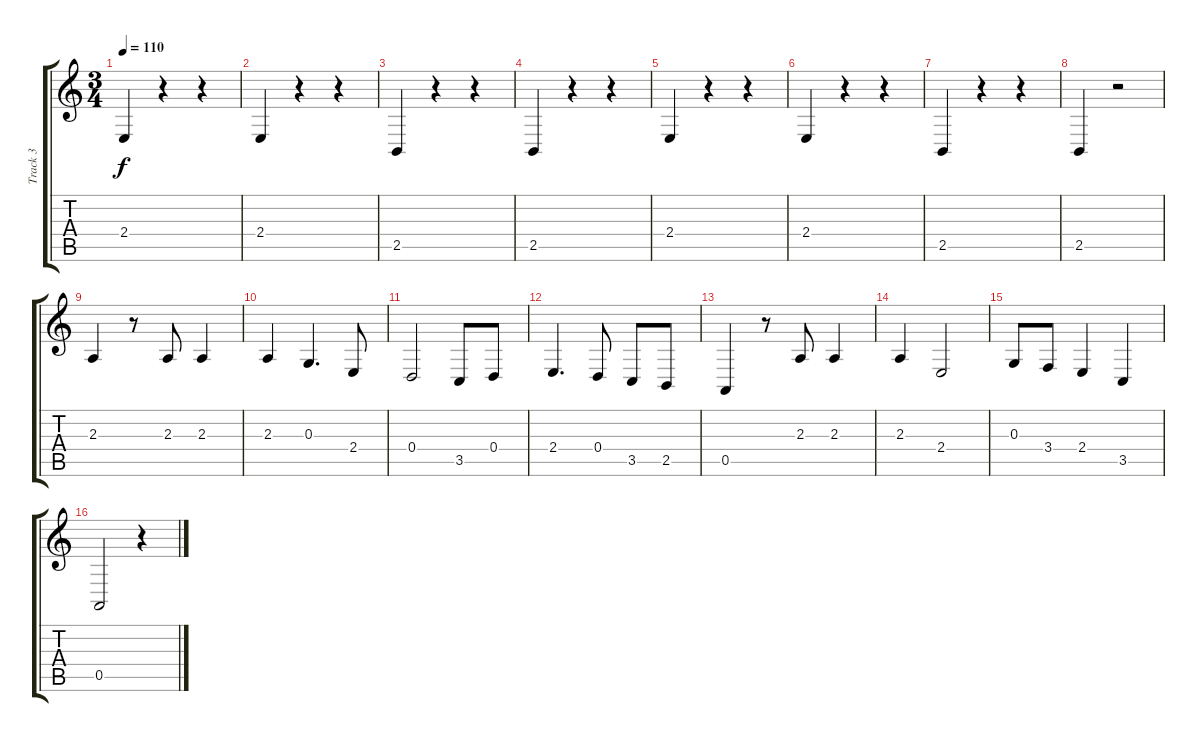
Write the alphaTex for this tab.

\track ("Track 3" "Track 3") {instrument flute}
\staff {score tabs}
\tuning (E4 B3 G3 D3 A2 E2) {hide}
\ts (3 4)
\tempo 110
\clef g2
\ks c
2.4.4{dy f} r.4 r.4 |
2.4.4 r.4 r.4 |
2.5.4 r.4 r.4 |
2.5.4 r.4 r.4 |
2.4.4 r.4 r.4 |
2.4.4 r.4 r.4 |
2.5.4 r.4 r.4 |
2.5.4 r.2 |
2.3.4 r.8 2.3.8 2.3.4 |
2.3.4 0.3.4{d} 2.4.8 |
0.4.2 3.5.8 0.4.8 |
2.4.4{d} 0.4.8 3.5.8 2.5.8 |
0.5.4 r.8 2.3.8 2.3.4 |
2.3.4 2.4.2 |
0.3.8 3.4.8 2.4.4 3.5.4 |
0.5.2 r.4
